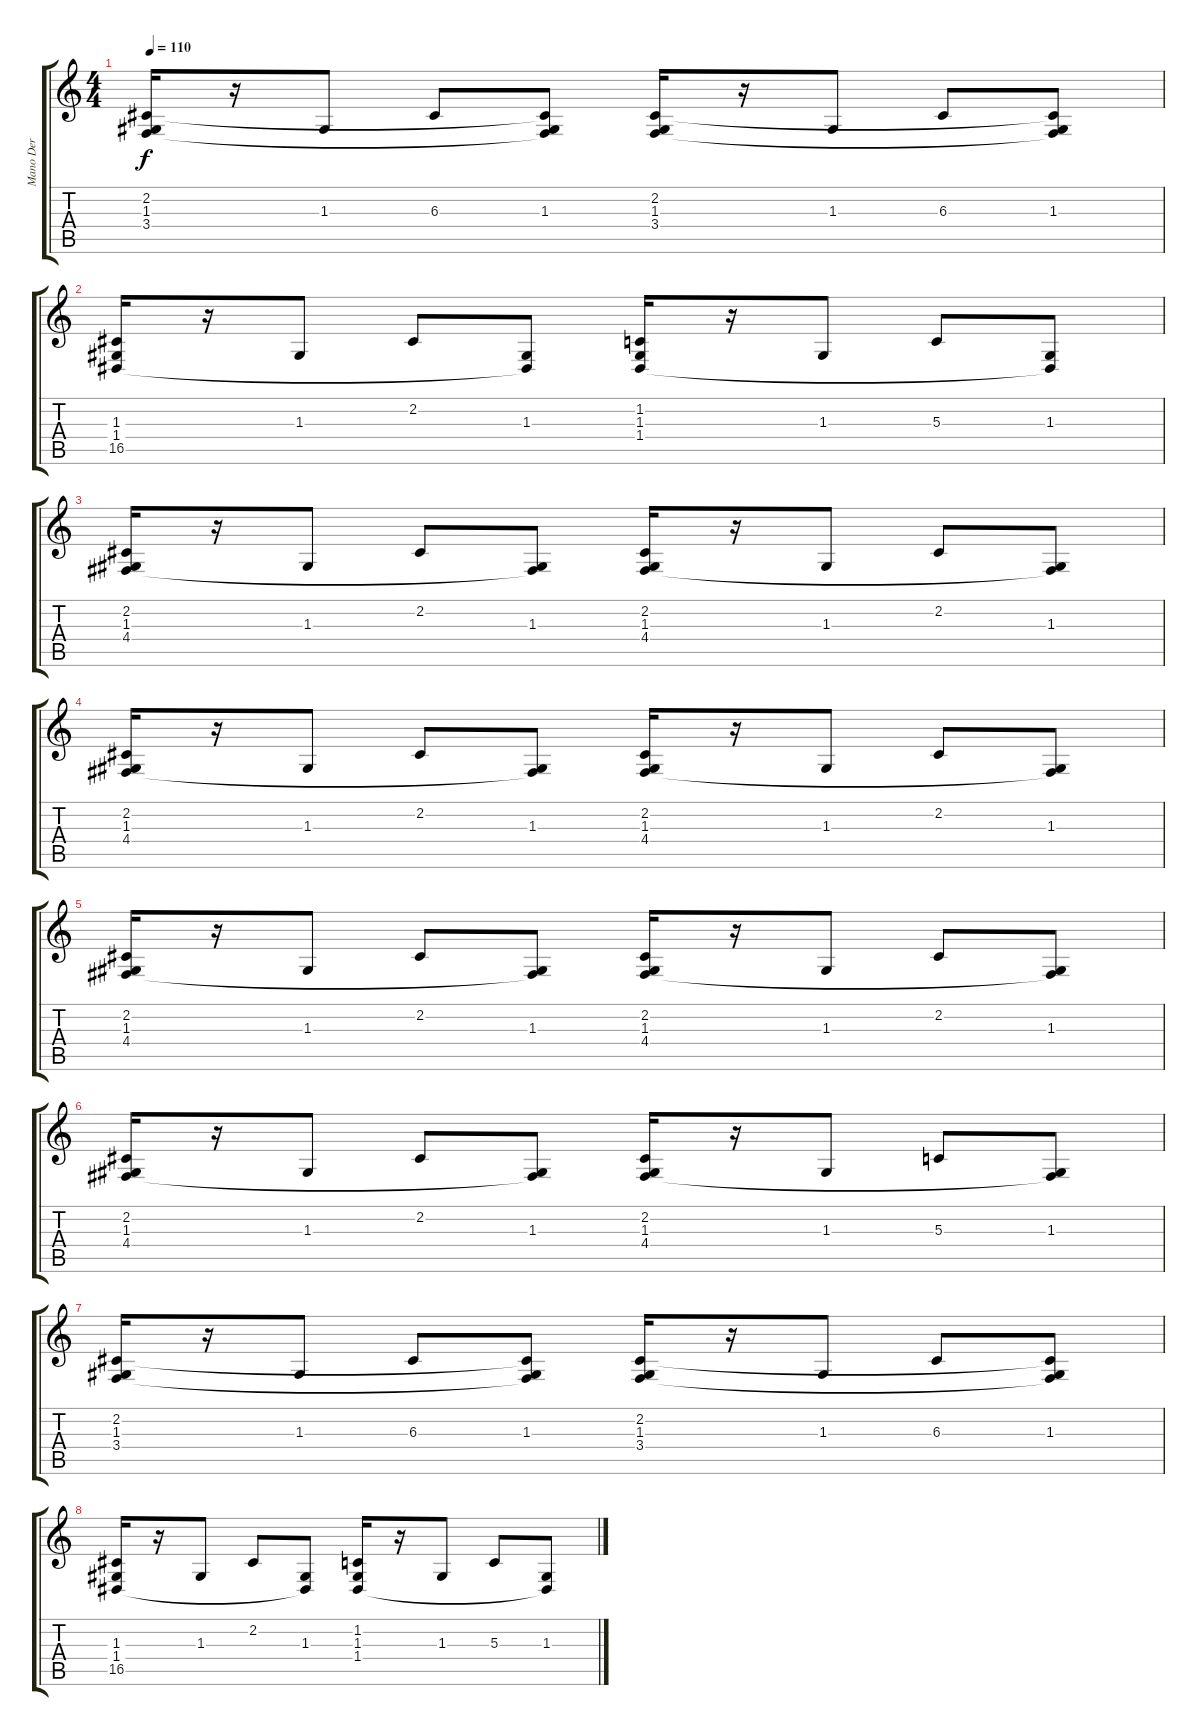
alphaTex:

\track ("Mano Der" "Mano Der") {instrument acousticgrandpiano}
\staff {score tabs}
\tuning (E4 B3 G3 D3 A2 E2) {hide}
\ts (4 4)
\tempo 110
\clef g2
\ks c
(2.2 1.3 3.4).16{dy f} r.16 1.3.8 6.3.8 (2.2{t} 1.3 3.4{t}).8 (2.2 1.3 3.4).16 r.16 1.3.8 6.3.8 (2.2{t} 1.3 3.4{t}).8 |
(1.3 1.4 16.5).16 r.16 1.3.8 2.2.8 (1.3 1.4{t}).8 (1.2 1.3 1.4).16 r.16 1.3.8 5.3.8 (1.3 1.4{t}).8 |
(2.2 1.3 4.4).16 r.16 1.3.8 2.2.8 (1.3 4.4{t}).8 (2.2 1.3 4.4).16 r.16 1.3.8 2.2.8 (1.3 4.4{t}).8 |
(2.2 1.3 4.4).16 r.16 1.3.8 2.2.8 (1.3 4.4{t}).8 (2.2 1.3 4.4).16 r.16 1.3.8 2.2.8 (1.3 4.4{t}).8 |
(2.2 1.3 4.4).16 r.16 1.3.8 2.2.8 (1.3 4.4{t}).8 (2.2 1.3 4.4).16 r.16 1.3.8 2.2.8 (1.3 4.4{t}).8 |
(2.2 1.3 4.4).16 r.16 1.3.8 2.2.8 (1.3 4.4{t}).8 (2.2 1.3 4.4).16 r.16 1.3.8 5.3.8 (1.3 4.4{t}).8 |
(2.2 1.3 3.4).16 r.16 1.3.8 6.3.8 (2.2{t} 1.3 3.4{t}).8 (2.2 1.3 3.4).16 r.16 1.3.8 6.3.8 (2.2{t} 1.3 3.4{t}).8 |
(1.3 1.4 16.5).16 r.16 1.3.8 2.2.8 (1.3 1.4{t}).8 (1.2 1.3 1.4).16 r.16 1.3.8 5.3.8 (1.3 1.4{t}).8
